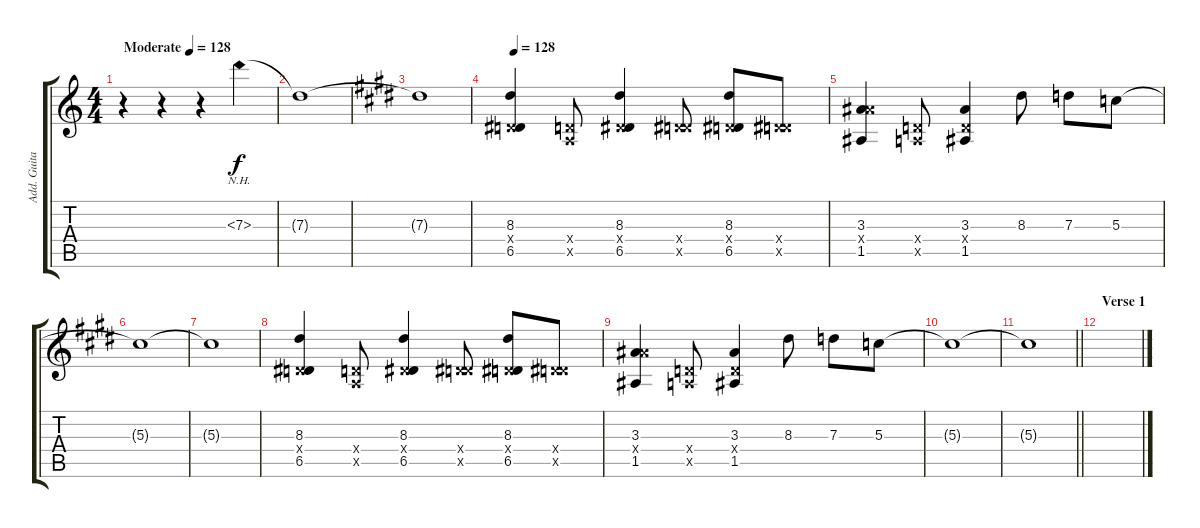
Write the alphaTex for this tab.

\track ("Add. Guitar" "Add. Guita") {instrument distortionguitar}
\staff {score tabs}
\tuning (E4 B3 G3 D3 A2 E2) {hide}
\ts (4 4)
\tempo (128 "Moderate")
\clef g2
\ks c
r.4{dy f instrument distortionguitar} r.4 r.4 7.3{nh}.4 |
7.3{t}.1 |
\ks e
7.3{t}.1 |
\tempo 128
(8.3 0.4{x} 6.5).4 (0.4{x} 0.5{x}).8 (8.3 0.4{x} 6.5).4 (0.4{x} 6.5{x}).8 (8.3 0.4{x} 6.5).8 (0.4{x} 6.5{x}).8 |
(3.3 8.4{x} 1.5).4 (0.4{x} 0.5{x}).8 (3.3 0.4{x} 1.5).4 8.3.8 7.3.8 5.3.8 |
5.3{t}.1 |
5.3{t}.1 |
(8.3 0.4{x} 6.5).4 (0.4{x} 0.5{x}).8 (8.3 0.4{x} 6.5).4 (0.4{x} 6.5{x}).8 (8.3 0.4{x} 6.5).8 (0.4{x} 6.5{x}).8 |
(3.3 8.4{x} 1.5).4 (0.4{x} 0.5{x}).8 (3.3 0.4{x} 1.5).4 8.3.8 7.3.8 5.3.8 |
5.3{t}.1 |
\barLineRight lightlight
5.3{t}.1 |
\section ("" "Verse 1")
